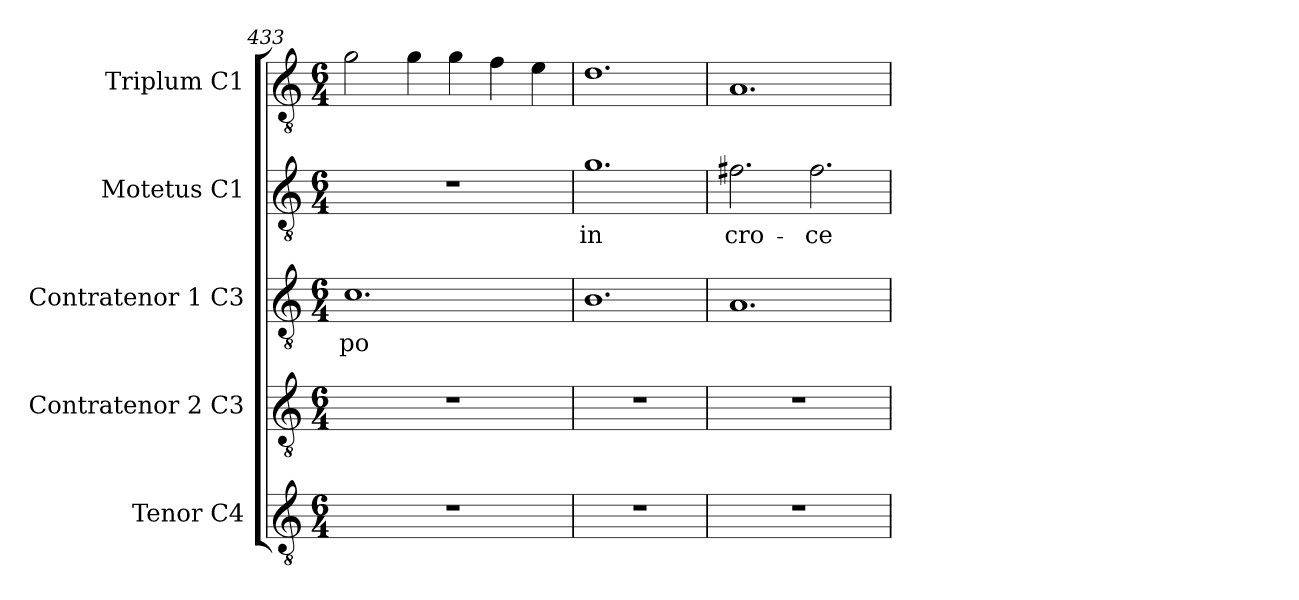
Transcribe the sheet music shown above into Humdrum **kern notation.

**kern	**kern	**kern	**text	**kern	**text	**kern	**text
*part5	*part4	*part3	*part3	*part2	*part2	*part1	*part1
*staff5	*staff4	*staff3	*staff3	*staff2	*staff2	*staff1	*staff1
*I"Tenor  C4	*I"Contratenor 2  C3	*I"Contratenor 1  C3	*	*I"Motetus  C1	*	*I"Triplum  C1	*
*I'T	*I'Ct2	*I'Ct1	*	*I'Mot	*	*I'Tr	*
*clefGv2	*clefGv2	*clefGv2	*	*clefGv2	*	*clefGv2	*
*k[]	*k[]	*k[]	*	*k[]	*	*k[]	*
*C:	*C:	*C:	*	*C:	*	*C:	*
*M6/4	*M6/4	*M6/4	*	*M6/4	*	*M6/4	*
=433	=433	=433	=433	=433	=433	=433	=433
!	!	!	!LO:LY:b:cj	!	!	!	!LO:LY:b:cj
1.r	1.r	1.c	-po-	1.r	.	2g\	.
!	!	!	!	!	!	!	!LO:LY:b:cj
.	.	.	.	.	.	4g\	.
!	!	!	!	!	!	!	!LO:LY:b:cj
.	.	.	.	.	.	4g\	.
!	!	!	!	!	!	!	!LO:LY:b:cj
.	.	.	.	.	.	4f\	.
!	!	!	!	!	!	!	!LO:LY:b:cj
.	.	.	.	.	.	4e\	.
=434	=434	=434	=434	=434	=434	=434	=434
!	!	!	!LO:LY:b:cj	!	!LO:LY:b:cj	!	!LO:LY:b:cj
1.r	1.r	1.B	--	1.g	in	1.d	.
=435	=435	=435	=435	=435	=435	=435	=435
!	!	!	!LO:LY:b:cj	!	!LO:LY:b:cj	!	!LO:LY:b:cj
1.r	1.r	1.A	--	2.f#\	cro-	1.A	.
!	!	!	!	!	!LO:LY:b:cj	!	!
.	.	.	.	2.f#\	-ce	.	.
=	=	=	=	=	=	=	=
*-	*-	*-	*-	*-	*-	*-	*-
